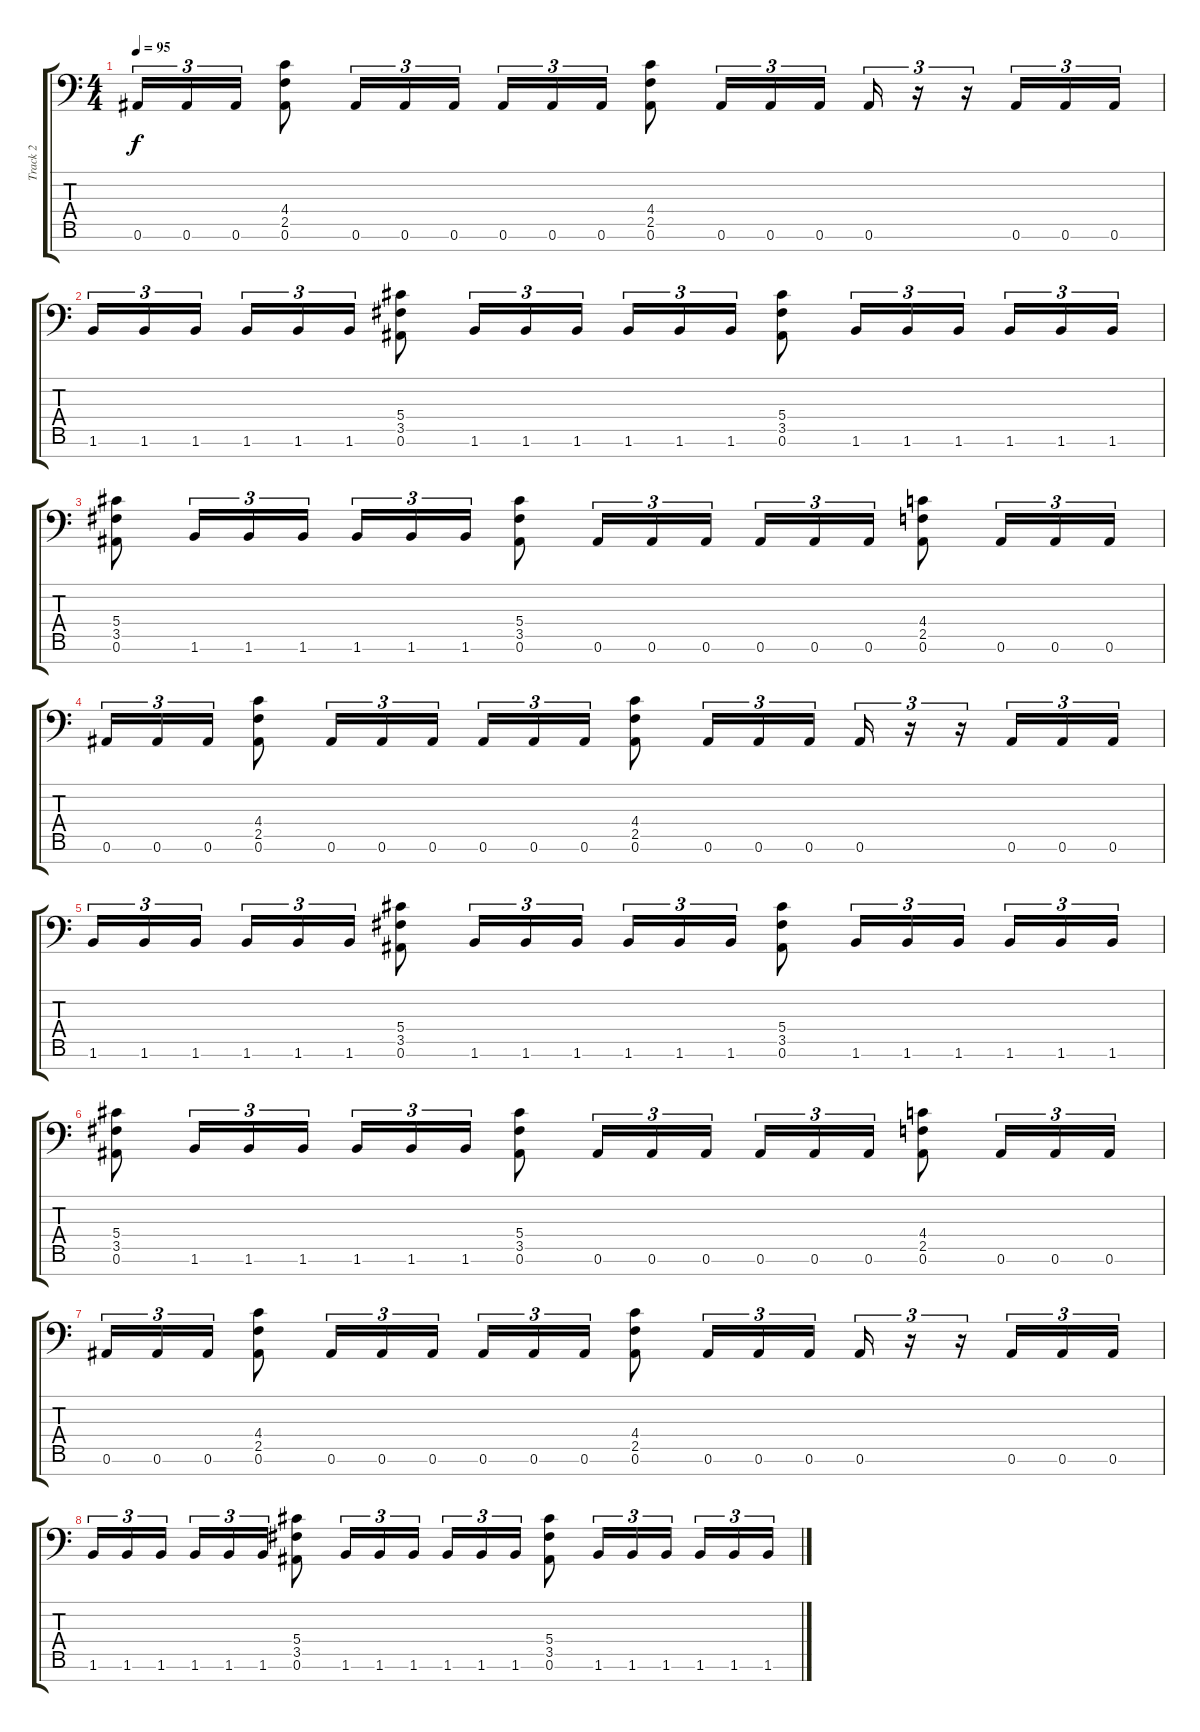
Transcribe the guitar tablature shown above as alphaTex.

\track ("Track 2" "Track 2") {instrument distortionguitar}
\staff {score tabs}
\tuning (Bb3 F3 Db3 Ab2 Eb2 Bb1 F1) {hide}
\ts (4 4)
\tempo 95
\clef f4
\ks c
0.6.16{tu (3 2) dy f} 0.6.16{tu (3 2)} 0.6.16{tu (3 2)} (4.4 2.5 0.6).8 0.6.16{tu (3 2)} 0.6.16{tu (3 2)} 0.6.16{tu (3 2) beam splitsecondary} 0.6.16{tu (3 2)} 0.6.16{tu (3 2)} 0.6.16{tu (3 2)} (4.4 2.5 0.6).8 0.6.16{tu (3 2)} 0.6.16{tu (3 2)} 0.6.16{tu (3 2)} 0.6.16{tu (3 2)} r.16{tu (3 2)} r.16{tu (3 2)} 0.6.16{tu (3 2)} 0.6.16{tu (3 2)} 0.6.16{tu (3 2)} |
1.6.16{tu (3 2)} 1.6.16{tu (3 2)} 1.6.16{tu (3 2) beam splitsecondary} 1.6.16{tu (3 2)} 1.6.16{tu (3 2)} 1.6.16{tu (3 2)} (5.4 3.5 0.6).8 1.6.16{tu (3 2)} 1.6.16{tu (3 2)} 1.6.16{tu (3 2)} 1.6.16{tu (3 2)} 1.6.16{tu (3 2)} 1.6.16{tu (3 2)} (5.4 3.5 0.6).8 1.6.16{tu (3 2)} 1.6.16{tu (3 2)} 1.6.16{tu (3 2) beam splitsecondary} 1.6.16{tu (3 2)} 1.6.16{tu (3 2)} 1.6.16{tu (3 2)} |
(5.4 3.5 0.6).8 1.6.16{tu (3 2)} 1.6.16{tu (3 2)} 1.6.16{tu (3 2)} 1.6.16{tu (3 2)} 1.6.16{tu (3 2)} 1.6.16{tu (3 2)} (5.4 3.5 0.6).8 0.6.16{tu (3 2)} 0.6.16{tu (3 2)} 0.6.16{tu (3 2) beam splitsecondary} 0.6.16{tu (3 2)} 0.6.16{tu (3 2)} 0.6.16{tu (3 2)} (4.4 2.5 0.6).8 0.6.16{tu (3 2)} 0.6.16{tu (3 2)} 0.6.16{tu (3 2)} |
0.6.16{tu (3 2)} 0.6.16{tu (3 2)} 0.6.16{tu (3 2)} (4.4 2.5 0.6).8 0.6.16{tu (3 2)} 0.6.16{tu (3 2)} 0.6.16{tu (3 2) beam splitsecondary} 0.6.16{tu (3 2)} 0.6.16{tu (3 2)} 0.6.16{tu (3 2)} (4.4 2.5 0.6).8 0.6.16{tu (3 2)} 0.6.16{tu (3 2)} 0.6.16{tu (3 2)} 0.6.16{tu (3 2)} r.16{tu (3 2)} r.16{tu (3 2)} 0.6.16{tu (3 2)} 0.6.16{tu (3 2)} 0.6.16{tu (3 2)} |
1.6.16{tu (3 2)} 1.6.16{tu (3 2)} 1.6.16{tu (3 2) beam splitsecondary} 1.6.16{tu (3 2)} 1.6.16{tu (3 2)} 1.6.16{tu (3 2)} (5.4 3.5 0.6).8 1.6.16{tu (3 2)} 1.6.16{tu (3 2)} 1.6.16{tu (3 2)} 1.6.16{tu (3 2)} 1.6.16{tu (3 2)} 1.6.16{tu (3 2)} (5.4 3.5 0.6).8 1.6.16{tu (3 2)} 1.6.16{tu (3 2)} 1.6.16{tu (3 2) beam splitsecondary} 1.6.16{tu (3 2)} 1.6.16{tu (3 2)} 1.6.16{tu (3 2)} |
(5.4 3.5 0.6).8 1.6.16{tu (3 2)} 1.6.16{tu (3 2)} 1.6.16{tu (3 2)} 1.6.16{tu (3 2)} 1.6.16{tu (3 2)} 1.6.16{tu (3 2)} (5.4 3.5 0.6).8 0.6.16{tu (3 2)} 0.6.16{tu (3 2)} 0.6.16{tu (3 2) beam splitsecondary} 0.6.16{tu (3 2)} 0.6.16{tu (3 2)} 0.6.16{tu (3 2)} (4.4 2.5 0.6).8 0.6.16{tu (3 2)} 0.6.16{tu (3 2)} 0.6.16{tu (3 2)} |
0.6.16{tu (3 2)} 0.6.16{tu (3 2)} 0.6.16{tu (3 2)} (4.4 2.5 0.6).8 0.6.16{tu (3 2)} 0.6.16{tu (3 2)} 0.6.16{tu (3 2) beam splitsecondary} 0.6.16{tu (3 2)} 0.6.16{tu (3 2)} 0.6.16{tu (3 2)} (4.4 2.5 0.6).8 0.6.16{tu (3 2)} 0.6.16{tu (3 2)} 0.6.16{tu (3 2)} 0.6.16{tu (3 2)} r.16{tu (3 2)} r.16{tu (3 2)} 0.6.16{tu (3 2)} 0.6.16{tu (3 2)} 0.6.16{tu (3 2)} |
1.6.16{tu (3 2)} 1.6.16{tu (3 2)} 1.6.16{tu (3 2) beam splitsecondary} 1.6.16{tu (3 2)} 1.6.16{tu (3 2)} 1.6.16{tu (3 2)} (5.4 3.5 0.6).8 1.6.16{tu (3 2)} 1.6.16{tu (3 2)} 1.6.16{tu (3 2)} 1.6.16{tu (3 2)} 1.6.16{tu (3 2)} 1.6.16{tu (3 2)} (5.4 3.5 0.6).8 1.6.16{tu (3 2)} 1.6.16{tu (3 2)} 1.6.16{tu (3 2) beam splitsecondary} 1.6.16{tu (3 2)} 1.6.16{tu (3 2)} 1.6.16{tu (3 2)}
